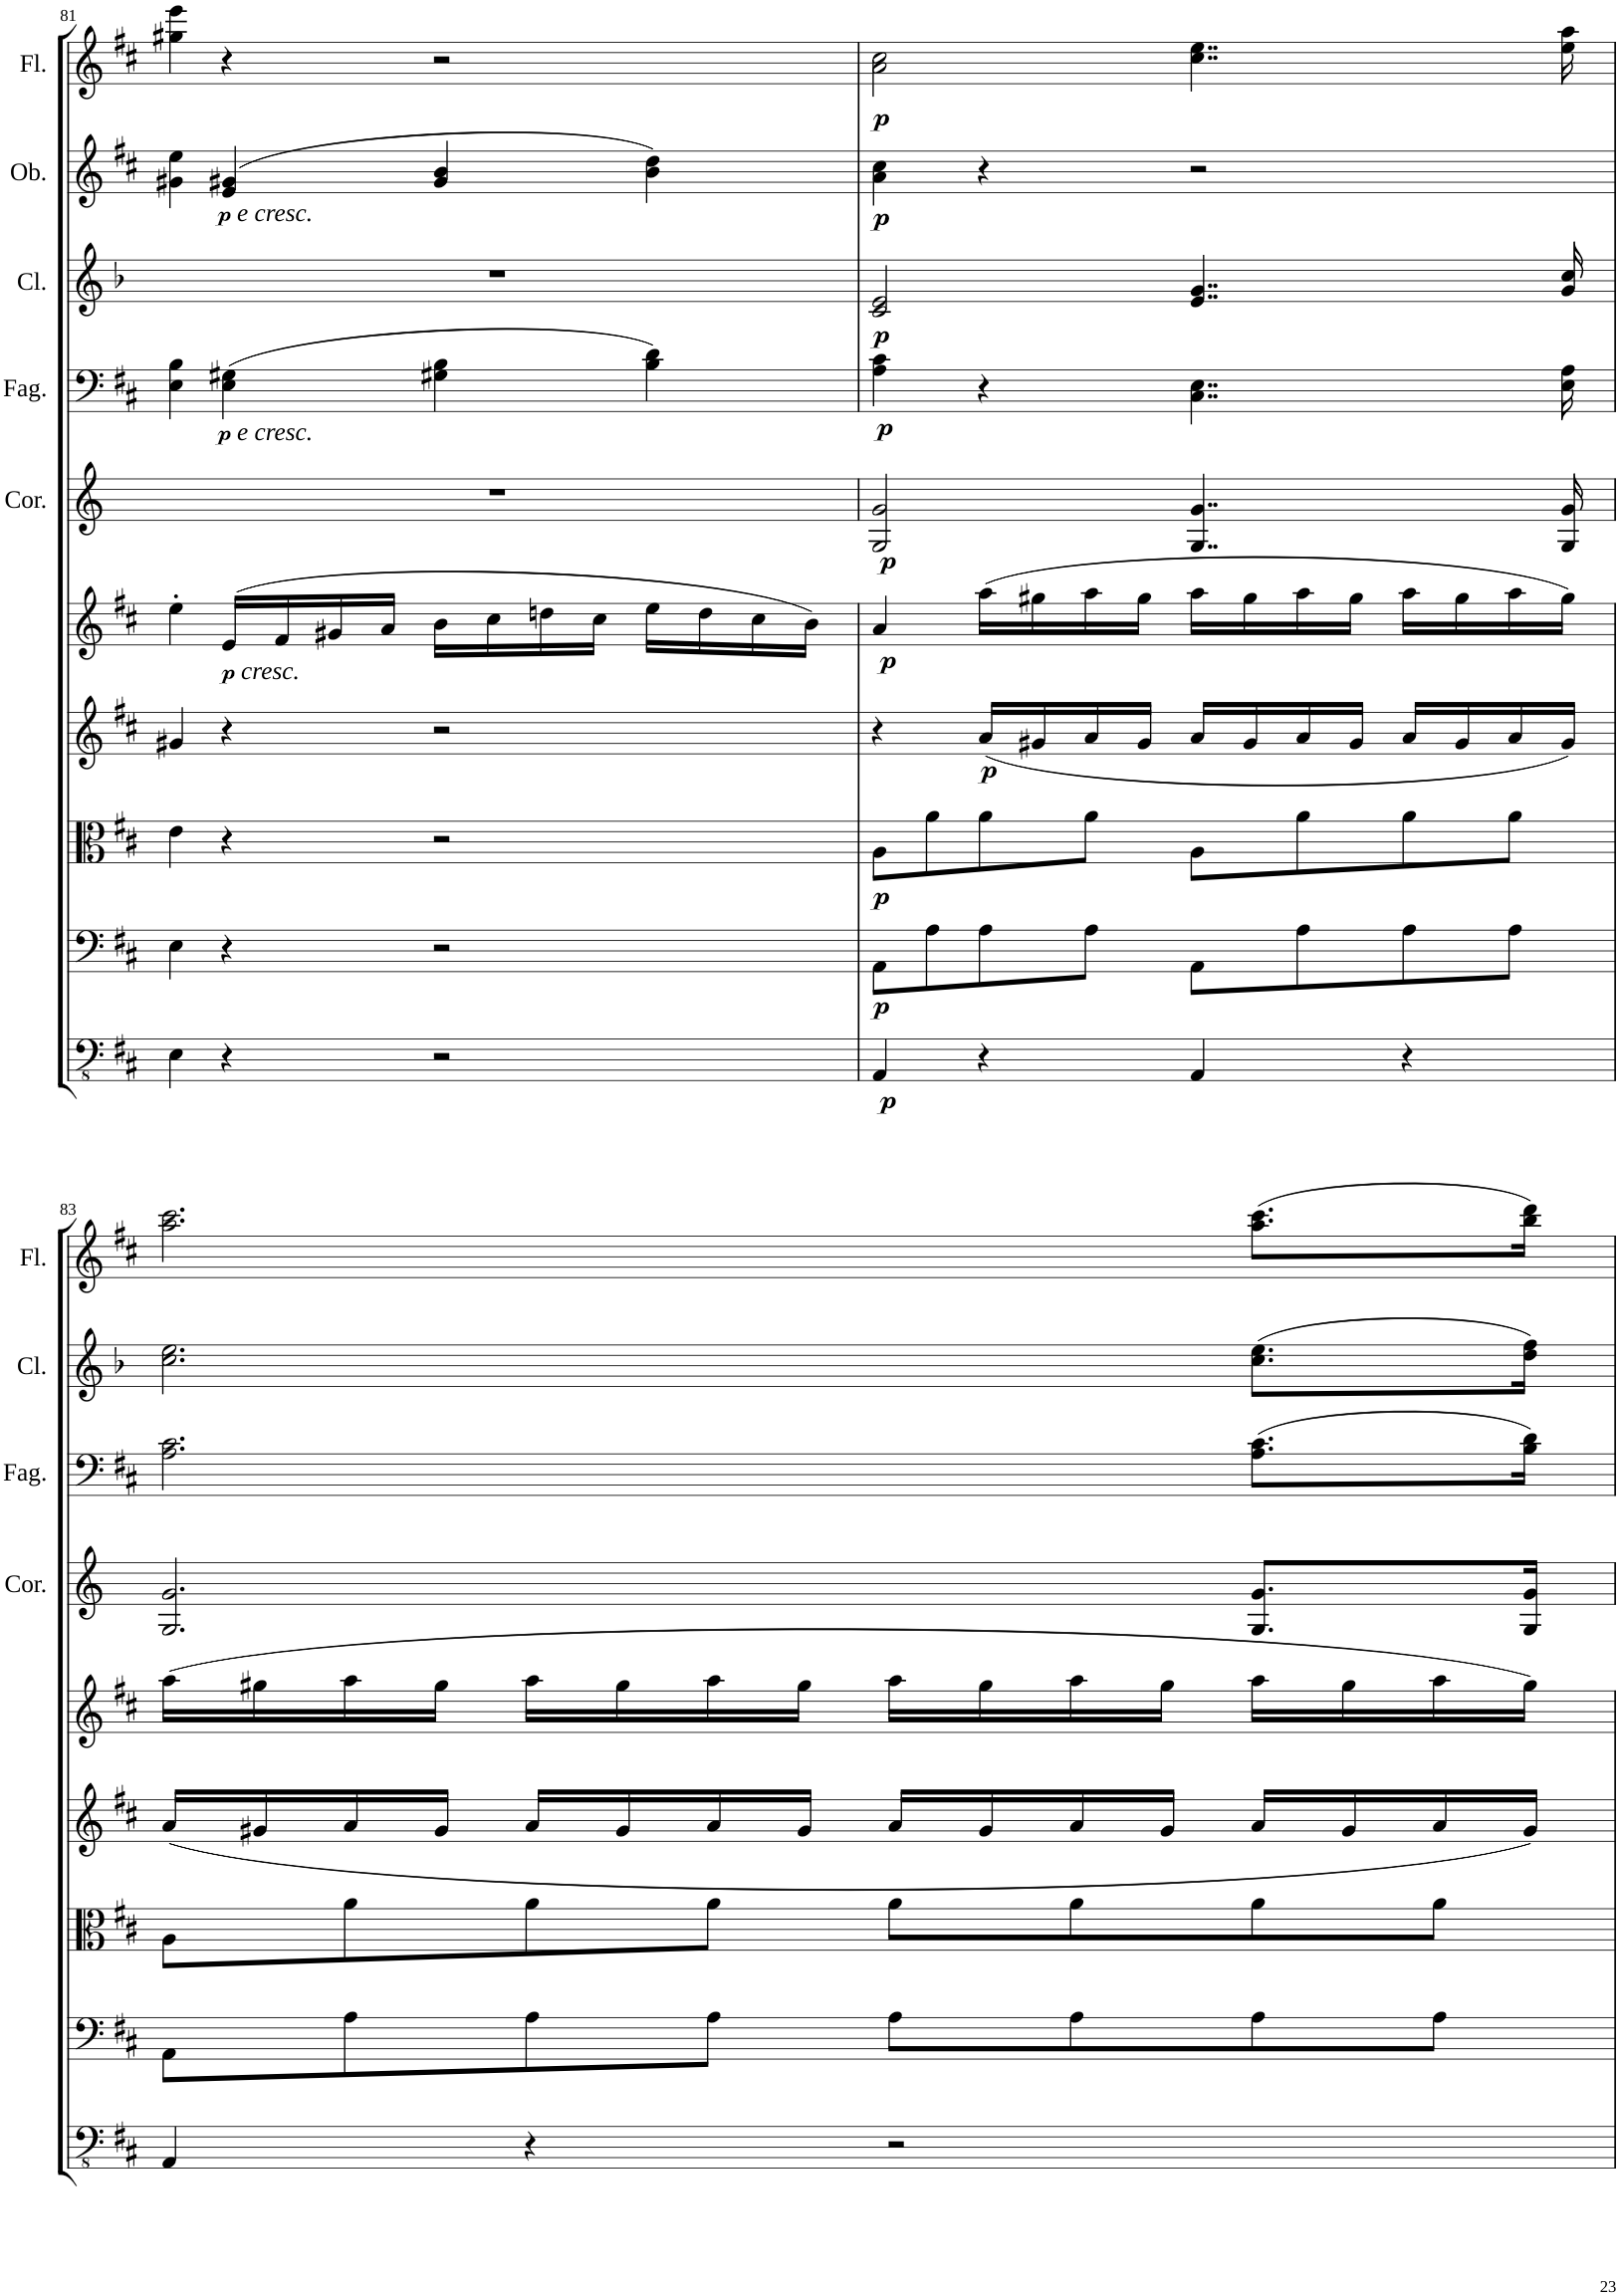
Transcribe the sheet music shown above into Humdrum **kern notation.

**kern	**dynam	**kern	**dynam	**kern	**dynam	**kern	**dynam	**kern	**dynam	**kern	**dynam	**kern	**dynam	**kern	**dynam	**kern	**dynam	**kern	**dynam
*part10	*part10	*part9	*part9	*part8	*part8	*part7	*part7	*part6	*part6	*part5	*part5	*part4	*part4	*part3	*part3	*part2	*part2	*part1	*part1
*staff10	*staff10	*staff9	*staff9	*staff8	*staff8	*staff7	*staff7	*staff6	*staff6	*staff5	*staff5	*staff4	*staff4	*staff3	*staff3	*staff2	*staff2	*staff1	*staff1
*I"Basso	*	*I"Violoncello	*	*I"Viola	*	*I"Violino II	*	*I"Violino I	*	*I"Corni in D	*	*I"Fagotti	*	*I"Clarinetti in A	*	*I"Oboi	*	*I"Flauti	*
*	*	*	*	*	*	*	*	*	*	*I'Cor.	*	*I'Fag.	*	*I'Cl.	*	*I'Ob.	*	*I'Fl.	*
!!LO:PB:g=z
*clefFv4	*	*clefF4	*	*clefC3	*	*clefG2	*	*clefG2	*	*clefG2	*	*clefF4	*	*clefG2	*	*clefG2	*	*clefG2	*
*	*	*	*	*	*	*	*	*	*	*Trd6c10	*	*	*	*Trd2c3	*	*	*	*	*
*k[f#c#]	*	*k[f#c#]	*	*k[f#c#]	*	*k[f#c#]	*	*k[f#c#]	*	*k[]	*	*k[f#c#]	*	*k[b-]	*	*k[f#c#]	*	*k[f#c#]	*
*M4/4	*	*M4/4	*	*M4/4	*	*M4/4	*	*M4/4	*	*M4/4	*	*M4/4	*	*M4/4	*	*M4/4	*	*M4/4	*
*met(c)	*	*met(c)	*	*met(c)	*	*met(c)	*	*met(c)	*	*met(c)	*	*met(c)	*	*met(c)	*	*met(c)	*	*met(c)	*
=81	=81	=81	=81	=81	=81	=81	=81	=81	=81	=81	=81	=81	=81	=81	=81	=81	=81	=81	=81
4EE\	.	4E\	.	4e\	.	4g#X/	.	4ee'\	.	1r	.	4E\ 4B\	.	1r	.	4g#X\ 4ee\	.	4gg#X\ 4eee\	.
!	!	!	!	!	!	!	!	!	!	!	!	!	!	!	!	!LO:TX:b:t=e cresc.	!	!	!
!	!	!	!	!	!	!	!	!	!	!	!	!LO:TX:b:t=e cresc.	!	!	!	!	!	!	!
!	!	!	!	!	!	!	!	!LO:TX:b:t=cresc.	!	!	!	!	!	!	!	!	!	!	!
4r	.	4r	.	4r	.	4r	.	(16e/LL	.	.	.	(4E\ 4G#X\	.	.	.	(4e/ 4g#X/	.	4r	.
.	.	.	.	.	.	.	.	16f#/	.	.	.	.	.	.	.	.	.	.	.
.	.	.	.	.	.	.	.	16g#X/	.	.	.	.	.	.	.	.	.	.	.
.	.	.	.	.	.	.	.	16a/JJ	.	.	.	.	.	.	.	.	.	.	.
2r	.	2r	.	2r	.	2r	.	16b\LL	.	.	.	4G#X\ 4B\	.	.	.	4g#/ 4b/	.	2r	.
.	.	.	.	.	.	.	.	16cc#\	.	.	.	.	.	.	.	.	.	.	.
.	.	.	.	.	.	.	.	16ddn\	.	.	.	.	.	.	.	.	.	.	.
.	.	.	.	.	.	.	.	16cc#\JJ	.	.	.	.	.	.	.	.	.	.	.
.	.	.	.	.	.	.	.	16ee\LL	.	.	.	4B\ 4d\)	.	.	.	4b\ 4dd\)	.	.	.
.	.	.	.	.	.	.	.	16dd\	.	.	.	.	.	.	.	.	.	.	.
.	.	.	.	.	.	.	.	16cc#\	.	.	.	.	.	.	.	.	.	.	.
.	.	.	.	.	.	.	.	16b\JJ)	.	.	.	.	.	.	.	.	.	.	.
=82	=82	=82	=82	=82	=82	=82	=82	=82	=82	=82	=82	=82	=82	=82	=82	=82	=82	=82	=82
!	!LO:DY:b	!	!LO:DY:b	!	!LO:DY:b	!	!	!	!LO:DY:b	!	!LO:DY:b	!	!LO:DY:b	!	!LO:DY:b	!	!LO:DY:b	!	!LO:DY:b
4AAA/	p	8AA\L	p	8A\L	p	4r	.	4a/	p	2G/ 2g/	p	4A\ 4c#\	p	2c/ 2e/	p	4a\ 4cc#\	p	2a\ 2cc#\	p
.	.	8A\	.	8a\	.	.	.	.	.	.	.	.	.	.	.	.	.	.	.
!	!	!	!	!	!	!	!LO:DY:b	!	!	!	!	!	!	!	!	!	!	!	!
4r	.	8A\	.	8a\	.	(16a/LL	p	(16aa\LL	.	.	.	4r	.	.	.	4r	.	.	.
.	.	.	.	.	.	16g#X/	.	16gg#X\	.	.	.	.	.	.	.	.	.	.	.
.	.	8A\J	.	8a\J	.	16a/	.	16aa\	.	.	.	.	.	.	.	.	.	.	.
.	.	.	.	.	.	16g#/JJ	.	16gg#\JJ	.	.	.	.	.	.	.	.	.	.	.
4AAA/	.	8AA\L	.	8A\L	.	16a/LL	.	16aa\LL	.	4..G/ 4..g/	.	4..C#\ 4..E\	.	4..e/ 4..g/	.	2r	.	4..cc#\ 4..ee\	.
.	.	.	.	.	.	16g#/	.	16gg#\	.	.	.	.	.	.	.	.	.	.	.
.	.	8A\	.	8a\	.	16a/	.	16aa\	.	.	.	.	.	.	.	.	.	.	.
.	.	.	.	.	.	16g#/JJ	.	16gg#\JJ	.	.	.	.	.	.	.	.	.	.	.
4r	.	8A\	.	8a\	.	16a/LL	.	16aa\LL	.	.	.	.	.	.	.	.	.	.	.
.	.	.	.	.	.	16g#/	.	16gg#\	.	.	.	.	.	.	.	.	.	.	.
.	.	8A\J	.	8a\J	.	16a/	.	16aa\	.	.	.	.	.	.	.	.	.	.	.
.	.	.	.	.	.	16g#/JJ)	.	16gg#\JJ)	.	16G/ 16g/	.	16E\ 16A\	.	16g/ 16cc/	.	.	.	16ee\ 16aa\	.
!!LO:LB:g=z
=83	=83	=83	=83	=83	=83	=83	=83	=83	=83	=83	=83	=83	=83	=83	=83	=83	=83	=83	=83
4AAA/	.	8AA\L	.	8A\L	.	(16a/LL	.	(16aa\LL	.	2.G/ 2.g/	.	2.A\ 2.c#\	.	2.cc\ 2.ee\	.	1r	.	2.aa\ 2.ccc#\	.
.	.	.	.	.	.	16g#X/	.	16gg#X\	.	.	.	.	.	.	.	.	.	.	.
.	.	8A\	.	8a\	.	16a/	.	16aa\	.	.	.	.	.	.	.	.	.	.	.
.	.	.	.	.	.	16g#/JJ	.	16gg#\JJ	.	.	.	.	.	.	.	.	.	.	.
4r	.	8A\	.	8a\	.	16a/LL	.	16aa\LL	.	.	.	.	.	.	.	.	.	.	.
.	.	.	.	.	.	16g#/	.	16gg#\	.	.	.	.	.	.	.	.	.	.	.
.	.	8A\J	.	8a\J	.	16a/	.	16aa\	.	.	.	.	.	.	.	.	.	.	.
.	.	.	.	.	.	16g#/JJ	.	16gg#\JJ	.	.	.	.	.	.	.	.	.	.	.
2r	.	8A\L	.	8a\L	.	16a/LL	.	16aa\LL	.	.	.	.	.	.	.	.	.	.	.
.	.	.	.	.	.	16g#/	.	16gg#\	.	.	.	.	.	.	.	.	.	.	.
.	.	8A\	.	8a\	.	16a/	.	16aa\	.	.	.	.	.	.	.	.	.	.	.
.	.	.	.	.	.	16g#/JJ	.	16gg#\JJ	.	.	.	.	.	.	.	.	.	.	.
.	.	8A\	.	8a\	.	16a/LL	.	16aa\LL	.	8.G/ 8.g/L	.	(8.A\ 8.c#\L	.	(8.cc\ 8.ee\L	.	.	.	(8.aa\ 8.ccc#\L	.
.	.	.	.	.	.	16g#/	.	16gg#\	.	.	.	.	.	.	.	.	.	.	.
.	.	8A\J	.	8a\J	.	16a/	.	16aa\	.	.	.	.	.	.	.	.	.	.	.
.	.	.	.	.	.	16g#/JJ)	.	16gg#\JJ)	.	16G/ 16g/Jk	.	16B\ 16d\Jk)	.	16dd\ 16ff\Jk)	.	.	.	16bb\ 16ddd\Jk)	.
=	=	=	=	=	=	=	=	=	=	=	=	=	=	=	=	=	=	=	=
*-	*-	*-	*-	*-	*-	*-	*-	*-	*-	*-	*-	*-	*-	*-	*-	*-	*-	*-	*-
